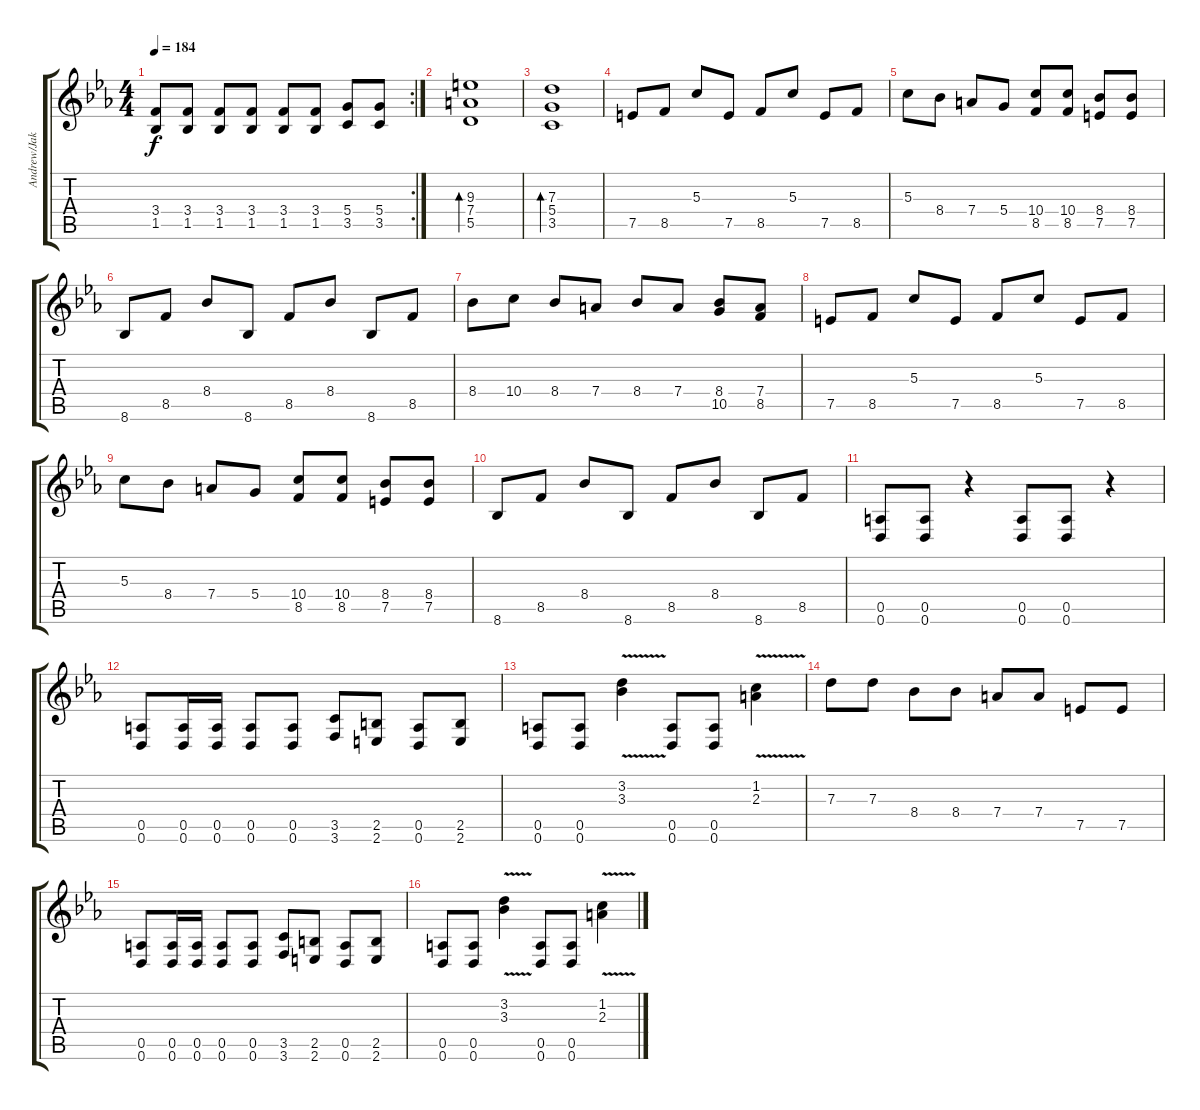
\track ("Andrew/Jake" "Andrew/Jak") {instrument overdrivenguitar}
\staff {score tabs}
\tuning (E4 B3 G3 D3 A2 D2) {hide}
\rc 2
\ts (4 4)
\tempo 184
\clef g2
\ks cminor
(3.4 1.5).8{dy f} (3.4 1.5).8 (3.4 1.5).8 (3.4 1.5).8 (3.4 1.5).8 (3.4 1.5).8 (5.4 3.5).8 (5.4 3.5).8 |
(9.3 7.4 5.5).1{bd 480} |
(7.3 5.4 3.5).1{bd 480} |
7.5.8 8.5.8 5.3.8 7.5.8 8.5.8 5.3.8 7.5.8 8.5.8 |
5.3.8 8.4.8 7.4.8 5.4.8 (10.4 8.5).8 (10.4 8.5).8 (8.4 7.5).8 (8.4 7.5).8 |
8.6.8 8.5.8 8.4.8 8.6.8 8.5.8 8.4.8 8.6.8 8.5.8 |
8.4.8 10.4.8 8.4.8 7.4.8 8.4.8 7.4.8 (8.4 10.5).8 (7.4 8.5).8 |
7.5.8 8.5.8 5.3.8 7.5.8 8.5.8 5.3.8 7.5.8 8.5.8 |
5.3.8 8.4.8 7.4.8 5.4.8 (10.4 8.5).8 (10.4 8.5).8 (8.4 7.5).8 (8.4 7.5).8 |
8.6.8 8.5.8 8.4.8 8.6.8 8.5.8 8.4.8 8.6.8 8.5.8 |
(0.5 0.6).8 (0.5 0.6).8 r.4 (0.5 0.6).8 (0.5 0.6).8 r.4 |
(0.5 0.6).8 (0.5 0.6).16 (0.5 0.6).16 (0.5 0.6).8 (0.5 0.6).8 (3.5 3.6).8 (2.5 2.6).8 (0.5 0.6).8 (2.5 2.6).8 |
(0.5 0.6).8 (0.5 0.6).8 (3.2 3.3{v}).4 (0.5 0.6).8 (0.5 0.6).8 (1.2 2.3{v}).4 |
7.3.8 7.3.8 8.4.8 8.4.8 7.4.8 7.4.8 7.5.8 7.5.8 |
(0.5 0.6).8 (0.5 0.6).16 (0.5 0.6).16 (0.5 0.6).8 (0.5 0.6).8 (3.5 3.6).8 (2.5 2.6).8 (0.5 0.6).8 (2.5 2.6).8 |
(0.5 0.6).8 (0.5 0.6).8 (3.2 3.3{v}).4 (0.5 0.6).8 (0.5 0.6).8 (1.2 2.3{v}).4
